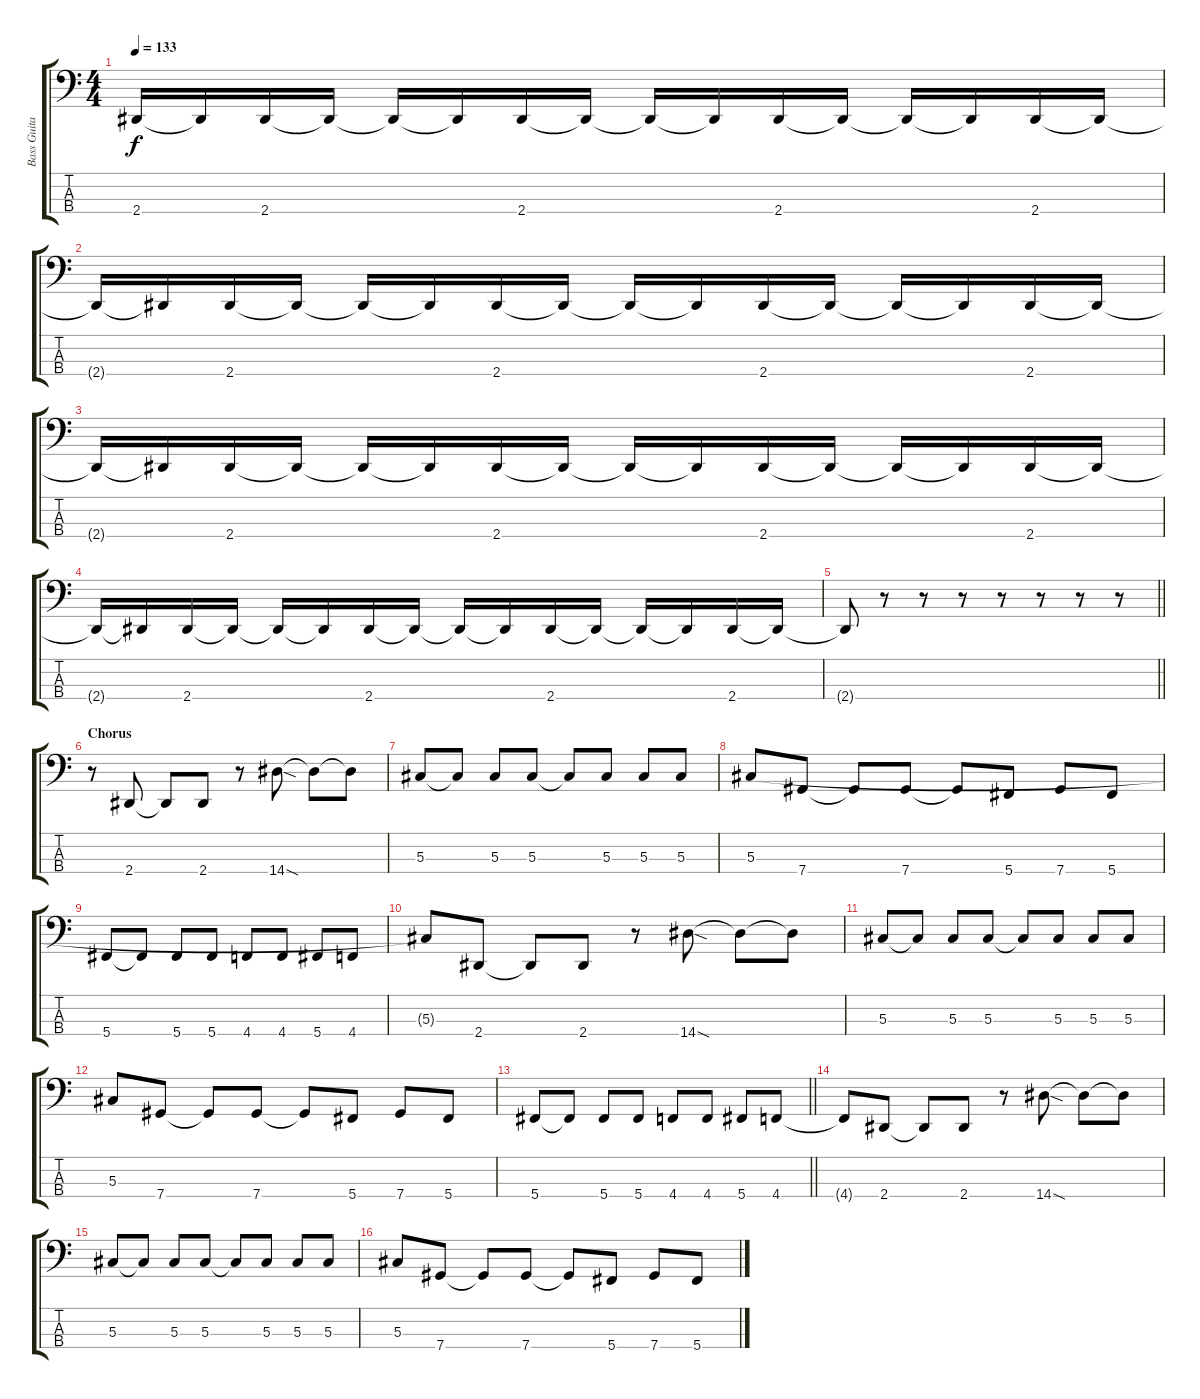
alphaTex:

\track ("Bass Guitar" "Bass Guita") {instrument electricbassfinger}
\staff {score tabs}
\tuning (Gb2 Db2 Ab1 Db1) {hide}
\ts (4 4)
\tempo 133
\clef f4
\ks c
2.4{t}.16{dy f} 2.4{t}.16 2.4.16 2.4{t}.16 2.4{t}.16 2.4{t}.16 2.4.16 2.4{t}.16 2.4{t}.16 2.4{t}.16 2.4.16 2.4{t}.16 2.4{t}.16 2.4{t}.16 2.4.16 2.4{t}.16 |
2.4{t}.16 2.4{t}.16 2.4.16 2.4{t}.16 2.4{t}.16 2.4{t}.16 2.4.16 2.4{t}.16 2.4{t}.16 2.4{t}.16 2.4.16 2.4{t}.16 2.4{t}.16 2.4{t}.16 2.4.16 2.4{t}.16 |
2.4{t}.16 2.4{t}.16 2.4.16 2.4{t}.16 2.4{t}.16 2.4{t}.16 2.4.16 2.4{t}.16 2.4{t}.16 2.4{t}.16 2.4.16 2.4{t}.16 2.4{t}.16 2.4{t}.16 2.4.16 2.4{t}.16 |
2.4{t}.16 2.4{t}.16 2.4.16 2.4{t}.16 2.4{t}.16 2.4{t}.16 2.4.16 2.4{t}.16 2.4{t}.16 2.4{t}.16 2.4.16 2.4{t}.16 2.4{t}.16 2.4{t}.16 2.4.16 2.4{t}.16 |
\barLineRight lightlight
2.4{t}.8 r.8 r.8 r.8 r.8 r.8 r.8 r.8 |
\section ("" "Chorus")
r.8 2.4.8 2.4{t}.8 2.4.8 r.8 14.4{sod}.8 14.4{t}.8 14.4{t}.8 |
5.3.8 5.3{t}.8 5.3.8 5.3.8 5.3{t}.8 5.3.8 5.3.8 5.3.8 |
5.3.8 7.4.8 7.4{t}.8 7.4.8 7.4{t}.8 5.4.8 7.4.8 5.4.8 |
5.4.8 5.4{t}.8 5.4.8 5.4.8 4.4.8 4.4.8 5.4.8 4.4.8 |
5.3{t}.8 2.4.8 2.4{t}.8 2.4.8 r.8 14.4{sod}.8 14.4{t}.8 14.4{t}.8 |
5.3.8 5.3{t}.8 5.3.8 5.3.8 5.3{t}.8 5.3.8 5.3.8 5.3.8 |
5.3.8 7.4.8 7.4{t}.8 7.4.8 7.4{t}.8 5.4.8 7.4.8 5.4.8 |
\barLineRight lightlight
5.4.8 5.4{t}.8 5.4.8 5.4.8 4.4.8 4.4.8 5.4.8 4.4.8 |
4.4{t}.8 2.4.8 2.4{t}.8 2.4.8 r.8 14.4{sod}.8 14.4{t}.8 14.4{t}.8 |
5.3.8 5.3{t}.8 5.3.8 5.3.8 5.3{t}.8 5.3.8 5.3.8 5.3.8 |
5.3.8 7.4.8 7.4{t}.8 7.4.8 7.4{t}.8 5.4.8 7.4.8 5.4.8
